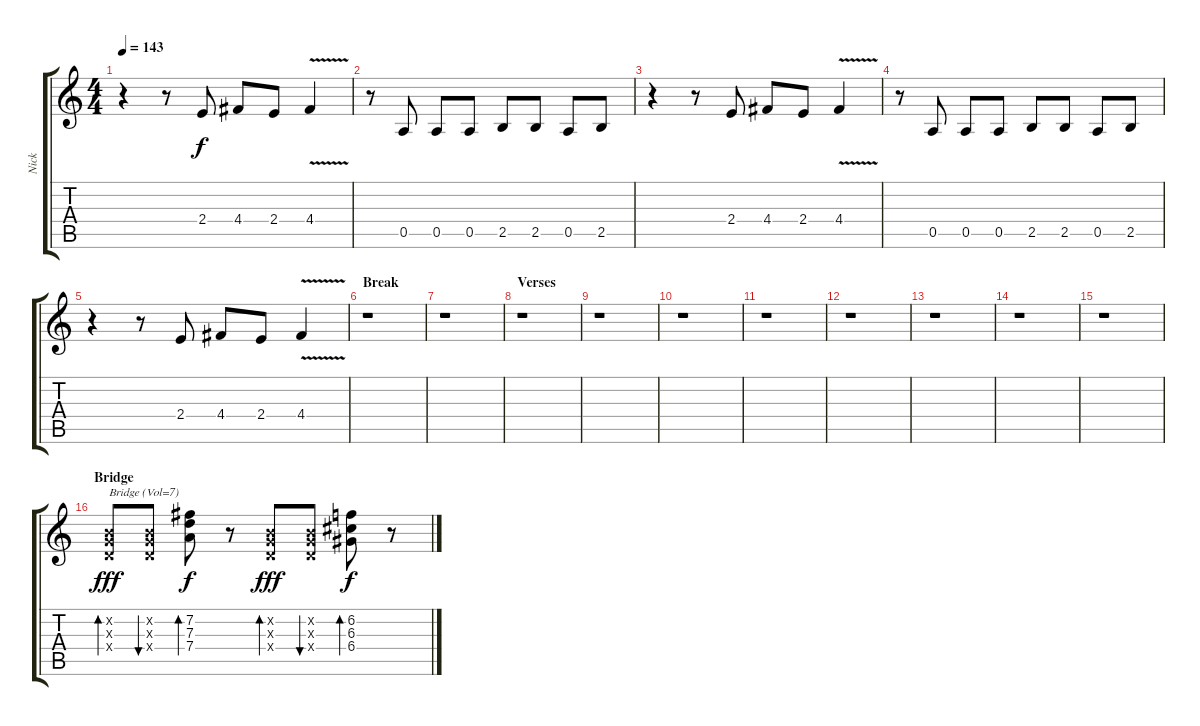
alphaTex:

\track ("Nick" "Nick") {instrument distortionguitar}
\staff {score tabs}
\tuning (E4 B3 G3 D3 A2 E2) {hide}
\ts (4 4)
\tempo 143
\clef g2
\ks c
r.4{dy f} r.8 2.4.8 4.4.8 2.4.8 4.4{v}.4 |
r.8 0.5.8 0.5.8 0.5.8 2.5.8 2.5.8 0.5.8 2.5.8 |
r.4 r.8 2.4.8 4.4.8 2.4.8 4.4{v}.4 |
r.8 0.5.8 0.5.8 0.5.8 2.5.8 2.5.8 0.5.8 2.5.8 |
r.4 r.8 2.4.8 4.4.8 2.4.8 4.4{v}.4 |
\section ("" "Break")
r.1 |
r.1 |
\section ("" "Verses")
r.1 |
r.1 |
r.1 |
r.1 |
r.1 |
r.1 |
r.1 |
r.1 |
\section ("" "Bridge")
(0.2{x} 0.3{x} 0.4{x}).8{bd 60 txt "Bridge (Vol=7)" dy fff volume 7} (0.2{x} 0.3{x} 0.4{x}).8{bu 60} (7.2 7.3 7.4).8{bd 30 dy f} r.8 (0.2{x} 0.3{x} 0.4{x}).8{bd 60 dy fff} (0.2{x} 0.3{x} 0.4{x}).8{bu 60} (6.2 6.3 6.4).8{bd 30 dy f} r.8
